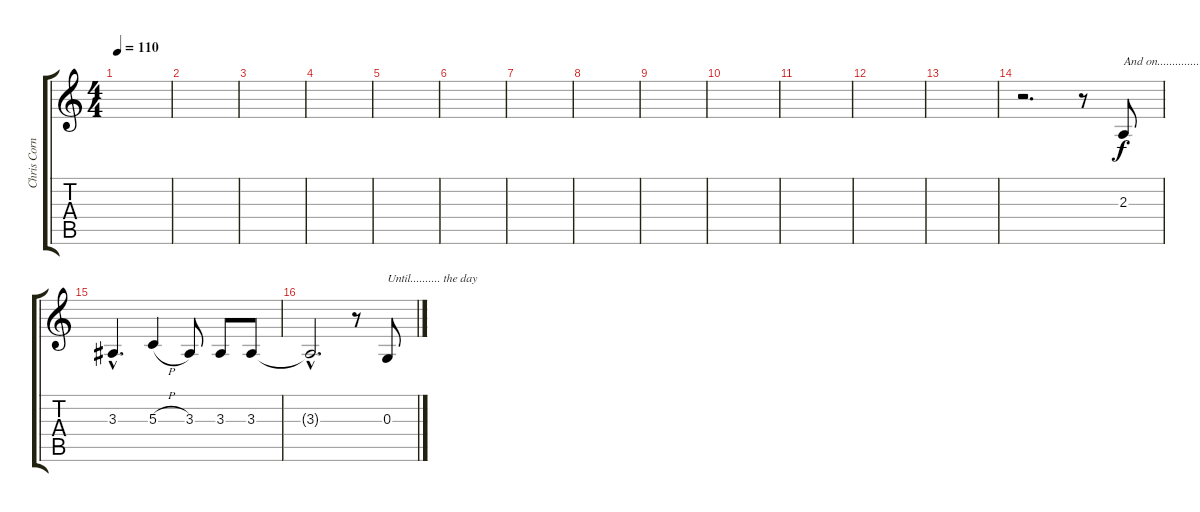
\track ("Chris Cornell" "Chris Corn") {instrument choiraahs}
\staff {score tabs}
\tuning (E4 B3 G3 D3 A2 D2) {hide}
\ts (4 4)
\tempo 110
\clef g2
\ks c
|
|
|
|
|
|
|
|
|
|
|
|
|
r.2{d} r.8 2.3.8{txt "And on.............................. I read"} |
3.3{hac}.4{d} 5.3{h}.4 3.3.8 3.3.8 3.3.8 |
3.3{hac t}.2{d} r.8 0.3.8{txt "Until.......... the day "}
